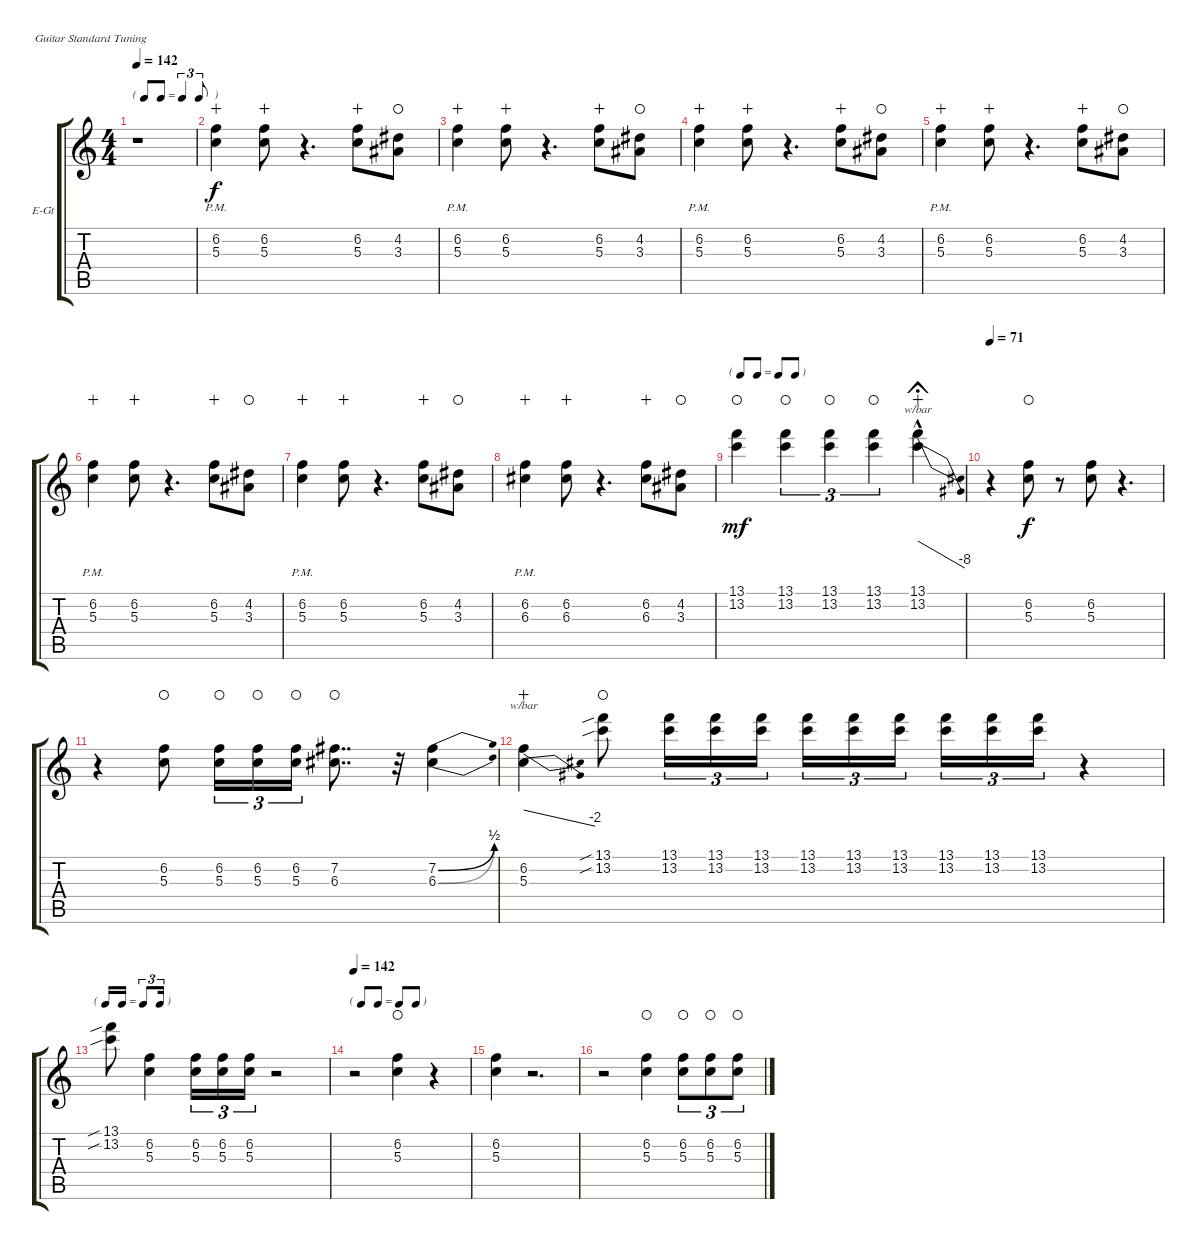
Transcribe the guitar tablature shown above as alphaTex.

\defaultSystemsLayout 4
\bracketExtendMode groupsimilarinstruments
\firstSystemTrackNameOrientation horizontal
\otherSystemsTrackNameOrientation horizontal
\track ("Triplet Wah Guitar" "E-Gt") {instrument overdrivenguitar}
\staff {score tabs}
\tuning (E4 B3 G3 D3 A2 E2)
\ts (4 4)
\tf triplet8th
\tempo 142
\clef g2
\ks c
r.1{dy f} |
(5.3{pm} 6.2{pm}).4{wahc} (5.3 6.2).8{wahc} r.4{d} (5.3 6.2).8{wahc} (3.3 4.2).8{waho} |
(5.3{pm} 6.2{pm}).4{wahc} (5.3 6.2).8{wahc} r.4{d} (5.3 6.2).8{wahc} (3.3 4.2).8{waho} |
(5.3{pm} 6.2{pm}).4{wahc} (5.3 6.2).8{wahc} r.4{d} (5.3 6.2).8{wahc} (3.3 4.2).8{waho} |
(5.3{pm} 6.2{pm}).4{wahc} (5.3 6.2).8{wahc} r.4{d} (5.3 6.2).8{wahc} (3.3 4.2).8{waho} |
(5.3{pm} 6.2{pm}).4{wahc} (5.3 6.2).8{wahc} r.4{d} (5.3 6.2).8{wahc} (3.3 4.2).8{waho} |
(5.3{pm} 6.2{pm}).4{wahc} (5.3 6.2).8{wahc} r.4{d} (5.3 6.2).8{wahc} (3.3 4.2).8{waho} |
(6.3{pm} 6.2{pm}).4{wahc} (6.3 6.2).8{wahc} r.4{d} (6.3 6.2).8{wahc} (3.3 4.2).8{waho} |
\tf none
(13.1 13.2).4{dy mf waho} (13.2 13.1).4{tu (3 2) waho} (13.2 13.1).4{tu (3 2) waho} (13.2 13.1).4{tu (3 2) waho} (13.2{hac} 13.1{hac}).4{tbe (dive default 0 0 59.4 -32) fermata (short 0.15) wahc} |
\tempo 71
r.4 (5.3 6.2).8{dy f waho} r.8 (5.3 6.2).8 r.4{d} |
r.4 (5.3 6.2).8{waho} (5.3 6.2).16{tu (3 2) waho} (5.3 6.2).16{tu (3 2) waho} (5.3 6.2).16{tu (3 2) waho} (6.3 7.2).8{dd waho} r.32 (6.3{be (bend 0 0 30 2)} 7.2{be (bend 0 0 30 2)}).4 |
(5.3 6.2).4{tbe (dive default 0 0 57.599999999999994 -8) wahc} (13.2{sib} 13.1{sib}).8{waho} (13.2 13.1).16{tu (3 2)} (13.2 13.1).16{tu (3 2)} (13.2 13.1).16{tu (3 2)} (13.2 13.1).16{tu (3 2)} (13.2 13.1).16{tu (3 2)} (13.2 13.1).16{tu (3 2)} (13.2 13.1).16{tu (3 2)} (13.2 13.1).16{tu (3 2)} (13.2 13.1).16{tu (3 2)} r.4 |
\tf triplet16th
(13.2{sib} 13.1{sib}).8 (5.3 6.2).4 (5.3 6.2).16{tu (3 2)} (5.3 6.2).16{tu (3 2)} (5.3 6.2).16{tu (3 2)} r.2 |
\tf none
\tempo 142
r.2 (5.3 6.2).4{waho} r.4 |
(5.3 6.2).4 r.2{d} |
r.2 (5.3 6.2).4{waho} (5.3 6.2).8{tu (3 2) waho} (5.3 6.2).8{tu (3 2) waho} (5.3 6.2).8{tu (3 2) waho}
